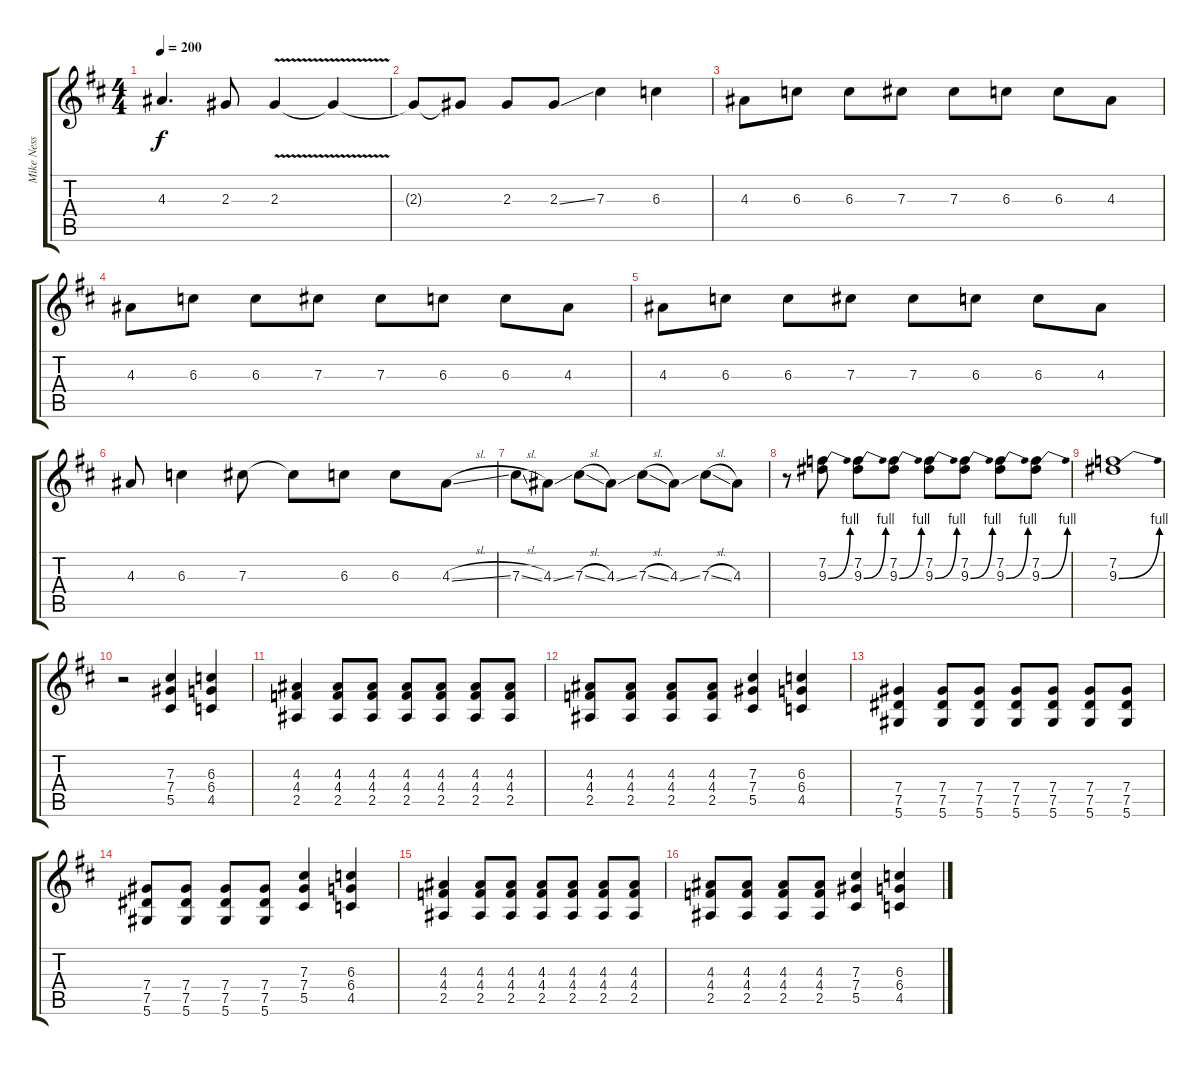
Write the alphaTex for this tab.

\track ("Mike Ness" "Mike Ness") {instrument distortionguitar}
\staff {score tabs}
\tuning (Eb4 Bb3 Gb3 Db3 Ab2 Eb2) {hide}
\ts (4 4)
\tempo 200
\clef g2
\ks d
4.3.4{d dy f} 2.3.8 2.3{v}.4 2.3{t}.4 |
2.3{t}.8 2.3{t}.8 2.3.8 2.3{ss}.8 7.3.4 6.3.4 |
4.3.8 6.3.8 6.3.8 7.3.8 7.3.8 6.3.8 6.3.8 4.3.8 |
4.3.8 6.3.8 6.3.8 7.3.8 7.3.8 6.3.8 6.3.8 4.3.8 |
4.3.8 6.3.8 6.3.8 7.3.8 7.3.8 6.3.8 6.3.8 4.3.8 |
4.3.8 6.3.4 7.3.8 7.3{t}.8 6.3.8 6.3.8 4.3{sl}.8 |
7.3{sl}.8 4.3{ss}.8 7.3{sl}.8 4.3{ss}.8 7.3{sl}.8 4.3{ss}.8 7.3{sl}.8 4.3.8 |
r.8 (7.2 9.3{be (bend 0 0 60 4)}).8 (7.2 9.3{be (bend 0 0 60 4)}).8 (7.2 9.3{be (bend 0 0 60 4)}).8 (7.2 9.3{be (bend 0 0 60 4)}).8 (7.2 9.3{be (bend 0 0 60 4)}).8 (7.2 9.3{be (bend 0 0 60 4)}).8 (7.2 9.3{be (bend 0 0 60 4)}).8 |
(7.2 9.3{be (bend 0 0 60 4)}).1 |
r.2 (7.3 7.4 5.5).4 (6.3 6.4 4.5).4 |
(4.3 4.4 2.5).4 (4.3 4.4 2.5).8 (4.3 4.4 2.5).8 (4.3 4.4 2.5).8 (4.3 4.4 2.5).8 (4.3 4.4 2.5).8 (4.3 4.4 2.5).8 |
(4.3 4.4 2.5).8 (4.3 4.4 2.5).8 (4.3 4.4 2.5).8 (4.3 4.4 2.5).8 (7.3 7.4 5.5).4 (6.3 6.4 4.5).4 |
(7.4 7.5 5.6).4 (7.4 7.5 5.6).8 (7.4 7.5 5.6).8 (7.4 7.5 5.6).8 (7.4 7.5 5.6).8 (7.4 7.5 5.6).8 (7.4 7.5 5.6).8 |
(7.4 7.5 5.6).8 (7.4 7.5 5.6).8 (7.4 7.5 5.6).8 (7.4 7.5 5.6).8 (7.3 7.4 5.5).4 (6.3 6.4 4.5).4 |
(4.3 4.4 2.5).4 (4.3 4.4 2.5).8 (4.3 4.4 2.5).8 (4.3 4.4 2.5).8 (4.3 4.4 2.5).8 (4.3 4.4 2.5).8 (4.3 4.4 2.5).8 |
(4.3 4.4 2.5).8 (4.3 4.4 2.5).8 (4.3 4.4 2.5).8 (4.3 4.4 2.5).8 (7.3 7.4 5.5).4 (6.3 6.4 4.5).4
